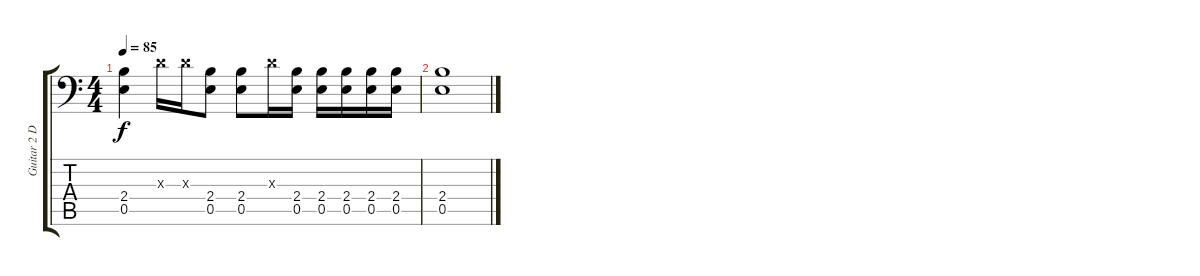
\track ("Guitar 2 Distortion Guitar" "Guitar 2 D") {instrument distortionguitar}
\staff {score tabs}
\tuning (B3 Gb3 D3 A2 E2 A1) {hide}
\ts (4 4)
\tempo 85
\clef f4
\ks c
(2.4 0.5).4{dy f} 0.3{x}.16 0.3{x}.16 (2.4 0.5).8 (2.4 0.5).8 0.3{x}.16 (2.4 0.5).16 (2.4 0.5).16 (2.4 0.5).16 (2.4 0.5).16 (2.4 0.5).16 |
(2.4 0.5).1
